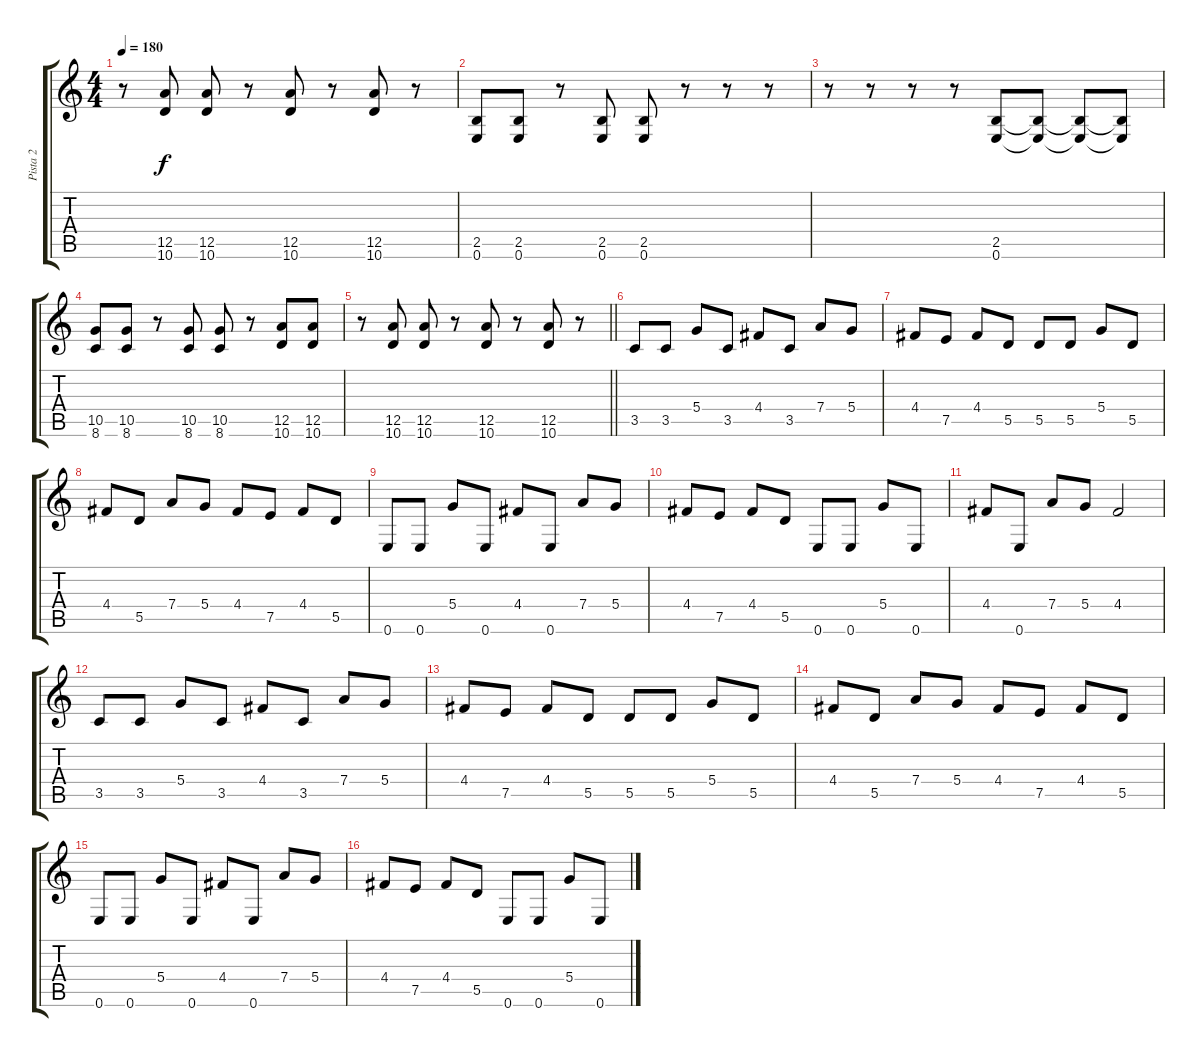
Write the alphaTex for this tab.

\track ("Pista 2" "Pista 2") {instrument distortionguitar}
\staff {score tabs}
\tuning (E4 B3 G3 D3 A2 E2) {hide}
\ts (4 4)
\tempo 180
\clef g2
\ks c
r.8{dy f} (12.5 10.6).8 (12.5 10.6).8 r.8 (12.5 10.6).8 r.8 (12.5 10.6).8 r.8 |
(2.5 0.6).8 (2.5 0.6).8 r.8 (2.5 0.6).8 (2.5 0.6).8 r.8 r.8 r.8 |
r.8 r.8 r.8 r.8 (2.5 0.6).8 (2.5{t} 0.6{t}).8 (2.5{t} 0.6{t}).8 (2.5{t} 0.6{t}).8 |
(10.5 8.6).8 (10.5 8.6).8 r.8 (10.5 8.6).8 (10.5 8.6).8 r.8 (12.5 10.6).8 (12.5 10.6).8 |
\barLineRight lightlight
r.8 (12.5 10.6).8 (12.5 10.6).8 r.8 (12.5 10.6).8 r.8 (12.5 10.6).8 r.8 |
\section ("" "")
3.5.8 3.5.8 5.4.8 3.5.8 4.4.8 3.5.8 7.4.8 5.4.8 |
4.4.8 7.5.8 4.4.8 5.5.8 5.5.8 5.5.8 5.4.8 5.5.8 |
4.4.8 5.5.8 7.4.8 5.4.8 4.4.8 7.5.8 4.4.8 5.5.8 |
0.6.8 0.6.8 5.4.8 0.6.8 4.4.8 0.6.8 7.4.8 5.4.8 |
4.4.8 7.5.8 4.4.8 5.5.8 0.6.8 0.6.8 5.4.8 0.6.8 |
4.4.8 0.6.8 7.4.8 5.4.8 4.4.2 |
3.5.8 3.5.8 5.4.8 3.5.8 4.4.8 3.5.8 7.4.8 5.4.8 |
4.4.8 7.5.8 4.4.8 5.5.8 5.5.8 5.5.8 5.4.8 5.5.8 |
4.4.8 5.5.8 7.4.8 5.4.8 4.4.8 7.5.8 4.4.8 5.5.8 |
0.6.8 0.6.8 5.4.8 0.6.8 4.4.8 0.6.8 7.4.8 5.4.8 |
4.4.8 7.5.8 4.4.8 5.5.8 0.6.8 0.6.8 5.4.8 0.6.8
